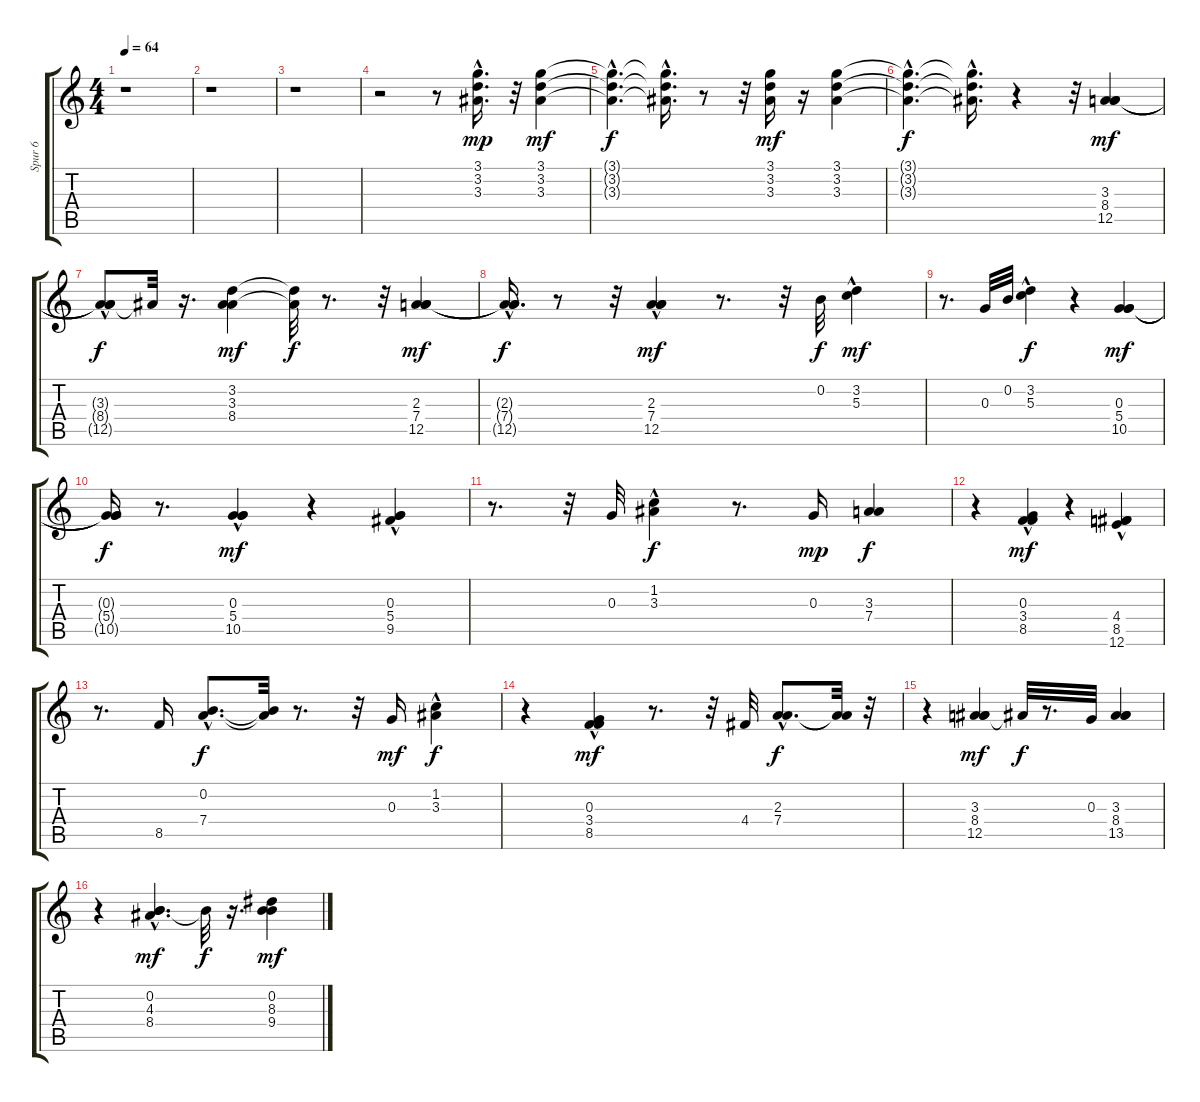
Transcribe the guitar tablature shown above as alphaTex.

\track ("Spur 6" "Spur 6") {instrument acousticguitarsteel}
\staff {score tabs}
\tuning (E4 B3 G3 D3 A2 E2) {hide}
\ts (4 4)
\tempo 64
\clef g2
\ks c
r.1{dy mp} |
r.1 |
r.1 |
r.2 r.8 (3.1 3.2{hac} 3.3).16{d} r.32 (3.1 3.2 3.3).4{dy mf} |
(3.1{hac t} 3.2{hac t} 3.3{hac t}).4{d dy f} (3.1{hac t} 3.2{hac t} 3.3{hac t}).16{d} r.8 r.32 (3.1 3.2 3.3).16{dy mf} r.16 (3.1 3.2 3.3).4 |
(3.1{hac t} 3.2{hac t} 3.3{hac t}).4{d dy f} (3.1{t} 3.2{t} 3.3{hac t}).16{d} r.4 r.32 (3.3 8.4 12.5).4{dy mf} |
(3.3{t} 8.4{hac t} 12.5{t}).8{dy f} 3.3{t}.32 r.16{d} (3.2 3.3 8.4).4{dy mf} (3.2{t} 3.3{t}).32{dy f} r.8{d} r.32 (2.3 7.4 12.5).4{dy mf} |
(2.3{hac t} 7.4{t} 12.5{t}).16{d dy f} r.8 r.32 (2.3 7.4 12.5{hac}).4{dy mf} r.8{d} r.32 0.2.32{dy f} (3.2 5.3{hac}).4{dy mf} |
r.8{d} 0.3.32 0.2.32 (3.2 5.3{hac}).4{dy f} r.4 (0.3 5.4 10.5).4{dy mf} |
(0.3{t} 5.4{t} 10.5{t}).16{dy f} r.8{d} (0.3 5.4{hac} 10.5{hac}).4{dy mf} r.4 (0.3 5.4{hac} 9.5{hac}).4 |
r.8{d} r.32 0.3.32 (1.2 3.3{hac}).4{dy f} r.8{d} 0.3.16{dy mp} (3.3 7.4).4{dy f} |
r.4 (0.3 3.4{hac} 8.5{hac}).4{dy mf} r.4 (4.4 8.5{hac} 12.6{hac}).4 |
r.8{d} 8.5.16 (0.2{hac} 7.4{hac}).8{d dy f} (0.2{t} 7.4{t}).32 r.8{d} r.32 0.3.16{dy mf} (1.2 3.3{hac}).4{dy f} |
r.4 (0.3 3.4 8.5{hac}).4{dy mf} r.8{d} r.32 4.4.32 (2.3{hac} 7.4{hac}).8{d dy f} (2.3{t} 7.4{t}).32 r.32 |
r.4 (3.3 8.4 12.5).4{dy mf} 3.3{t}.32{dy f} r.8{d} 0.3.32 (3.3 8.4 13.5).4 |
r.4 (0.2{hac} 4.3 8.4{hac}).4{d dy mf} 0.2{t}.32{dy f} r.16{d} (0.2 8.3 9.4).4{dy mf}
